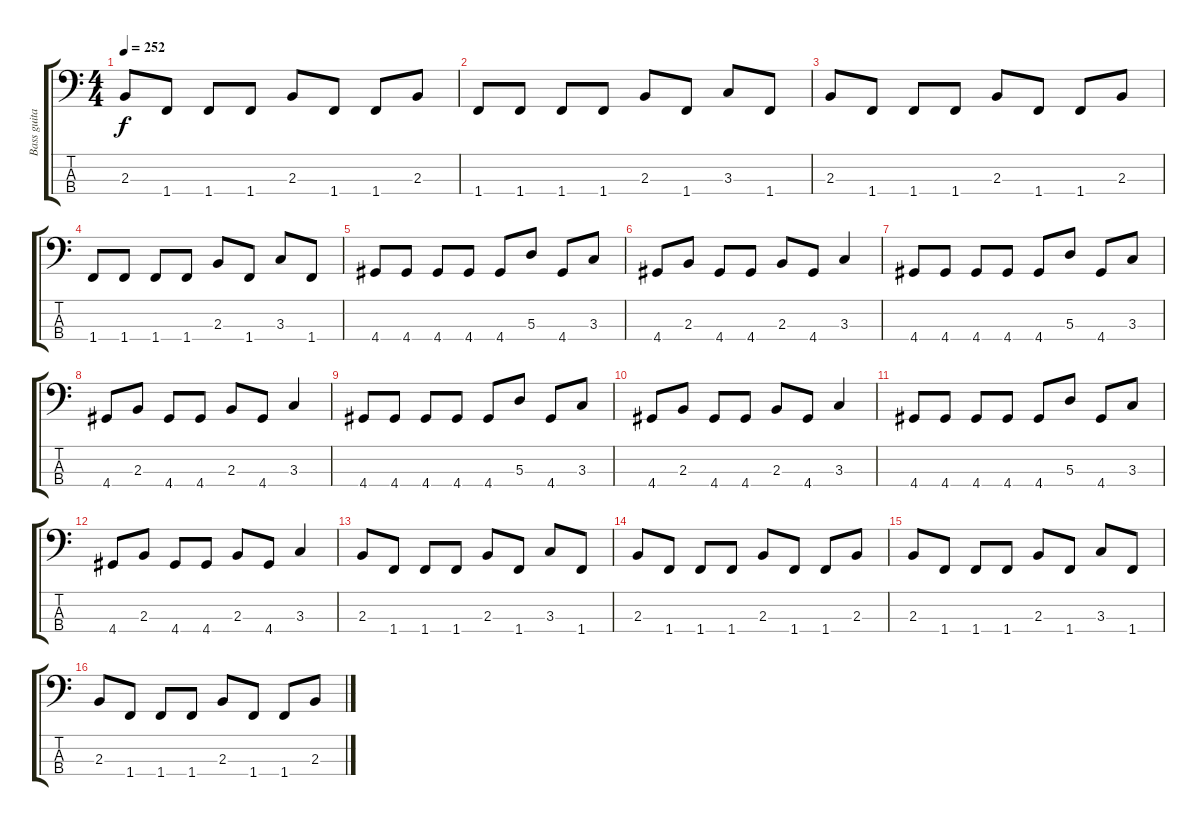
\track ("Bass guitar" "Bass guita") {instrument electricbassfinger}
\staff {score tabs}
\tuning (G2 D2 A1 E1) {hide}
\ts (4 4)
\tempo 252
\clef f4
\ks c
2.3.8{dy f} 1.4.8 1.4.8 1.4.8 2.3.8 1.4.8 1.4.8 2.3.8 |
1.4.8 1.4.8 1.4.8 1.4.8 2.3.8 1.4.8 3.3.8 1.4.8 |
2.3.8 1.4.8 1.4.8 1.4.8 2.3.8 1.4.8 1.4.8 2.3.8 |
1.4.8 1.4.8 1.4.8 1.4.8 2.3.8 1.4.8 3.3.8 1.4.8 |
4.4.8 4.4.8 4.4.8 4.4.8 4.4.8 5.3.8 4.4.8 3.3.8 |
4.4.8 2.3.8 4.4.8 4.4.8 2.3.8 4.4.8 3.3.4 |
4.4.8 4.4.8 4.4.8 4.4.8 4.4.8 5.3.8 4.4.8 3.3.8 |
4.4.8 2.3.8 4.4.8 4.4.8 2.3.8 4.4.8 3.3.4 |
4.4.8 4.4.8 4.4.8 4.4.8 4.4.8 5.3.8 4.4.8 3.3.8 |
4.4.8 2.3.8 4.4.8 4.4.8 2.3.8 4.4.8 3.3.4 |
4.4.8 4.4.8 4.4.8 4.4.8 4.4.8 5.3.8 4.4.8 3.3.8 |
4.4.8 2.3.8 4.4.8 4.4.8 2.3.8 4.4.8 3.3.4 |
2.3.8 1.4.8 1.4.8 1.4.8 2.3.8 1.4.8 3.3.8 1.4.8 |
2.3.8 1.4.8 1.4.8 1.4.8 2.3.8 1.4.8 1.4.8 2.3.8 |
2.3.8 1.4.8 1.4.8 1.4.8 2.3.8 1.4.8 3.3.8 1.4.8 |
2.3.8 1.4.8 1.4.8 1.4.8 2.3.8 1.4.8 1.4.8 2.3.8
